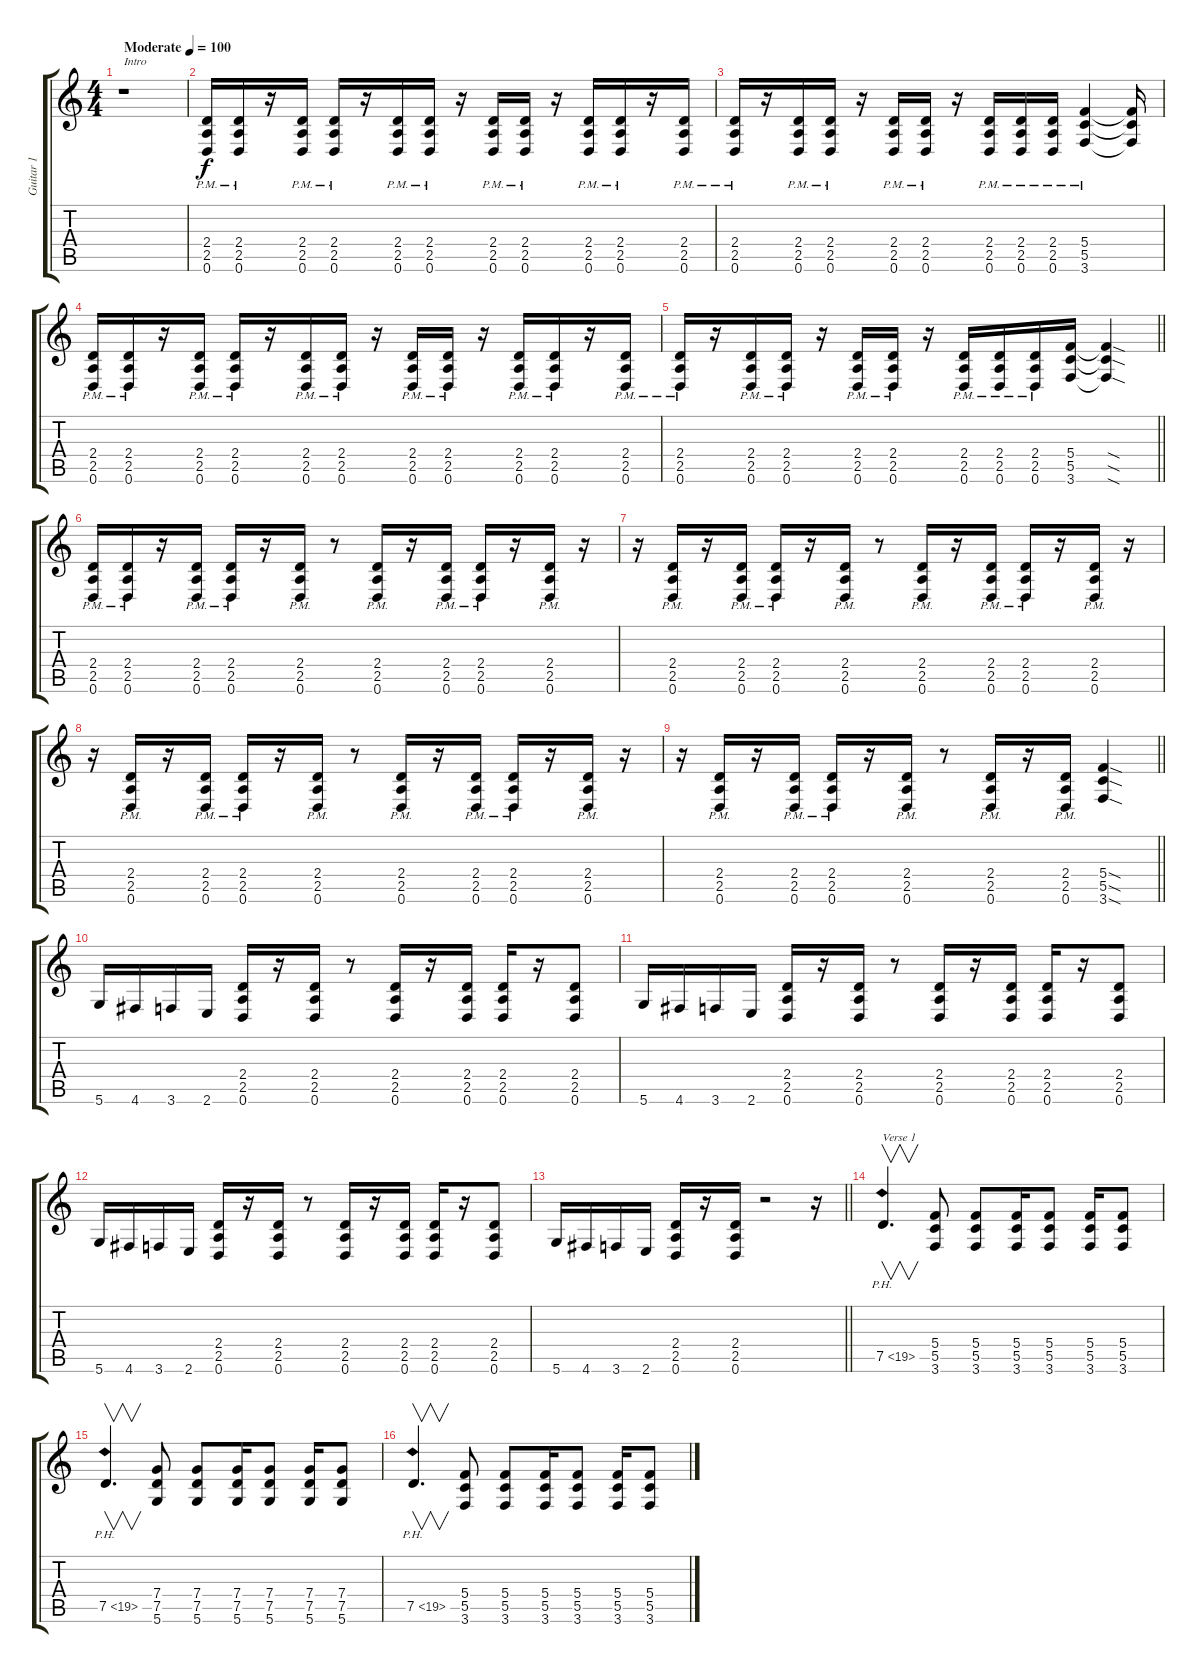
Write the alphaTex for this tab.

\track ("Guitar 1" "Guitar 1") {instrument distortionguitar}
\staff {score tabs}
\tuning (D4 A3 F3 C3 G2 D2) {hide}
\ts (4 4)
\tempo (100 "Moderate")
\clef g2
\ks c
r.1{txt "Intro" dy f instrument distortionguitar} |
(2.4{pm} 2.5{pm} 0.6{pm}).16 (2.4{pm} 2.5{pm} 0.6{pm}).16 r.16 (2.4{pm} 2.5{pm} 0.6{pm}).16 (2.4{pm} 2.5{pm} 0.6{pm}).16 r.16 (2.4{pm} 2.5{pm} 0.6{pm}).16 (2.4{pm} 2.5{pm} 0.6{pm}).16 r.16 (2.4{pm} 2.5{pm} 0.6{pm}).16 (2.4{pm} 2.5{pm} 0.6{pm}).16 r.16 (2.4{pm} 2.5{pm} 0.6{pm}).16 (2.4{pm} 2.5{pm} 0.6{pm}).16 r.16 (2.4{pm} 2.5{pm} 0.6{pm}).16 |
(2.4{pm} 2.5{pm} 0.6{pm}).16 r.16 (2.4{pm} 2.5{pm} 0.6{pm}).16 (2.4{pm} 2.5{pm} 0.6{pm}).16 r.16 (2.4{pm} 2.5{pm} 0.6{pm}).16 (2.4{pm} 2.5{pm} 0.6{pm}).16 r.16 (2.4{pm} 2.5{pm} 0.6{pm}).16 (2.4{pm} 2.5{pm} 0.6{pm}).16 (2.4{pm} 2.5{pm} 0.6{pm}).16 (5.4{pm} 5.5{pm} 3.6{pm}).4 (5.4{t} 5.5{t} 3.6{t}).16 |
(2.4{pm} 2.5{pm} 0.6{pm}).16 (2.4{pm} 2.5{pm} 0.6{pm}).16 r.16 (2.4{pm} 2.5{pm} 0.6{pm}).16 (2.4{pm} 2.5{pm} 0.6{pm}).16 r.16 (2.4{pm} 2.5{pm} 0.6{pm}).16 (2.4{pm} 2.5{pm} 0.6{pm}).16 r.16 (2.4{pm} 2.5{pm} 0.6{pm}).16 (2.4{pm} 2.5{pm} 0.6{pm}).16 r.16 (2.4{pm} 2.5{pm} 0.6{pm}).16 (2.4{pm} 2.5{pm} 0.6{pm}).16 r.16 (2.4{pm} 2.5{pm} 0.6{pm}).16 |
\barLineRight lightlight
(2.4{pm} 2.5{pm} 0.6{pm}).16 r.16 (2.4{pm} 2.5{pm} 0.6{pm}).16 (2.4{pm} 2.5{pm} 0.6{pm}).16 r.16 (2.4{pm} 2.5{pm} 0.6{pm}).16 (2.4{pm} 2.5{pm} 0.6{pm}).16 r.16 (2.4{pm} 2.5{pm} 0.6{pm}).16 (2.4{pm} 2.5{pm} 0.6{pm}).16 (2.4{pm} 2.5{pm} 0.6{pm}).16 (5.4 5.5 3.6).16 (5.4{sod t} 5.5{sod t} 3.6{sod t}).4 |
(2.4{pm} 2.5{pm} 0.6{pm}).16 (2.4{pm} 2.5{pm} 0.6{pm}).16 r.16 (2.4{pm} 2.5{pm} 0.6{pm}).16 (2.4{pm} 2.5{pm} 0.6{pm}).16 r.16 (2.4{pm} 2.5{pm} 0.6{pm}).16 r.8 (2.4{pm} 2.5{pm} 0.6{pm}).16 r.16 (2.4{pm} 2.5{pm} 0.6{pm}).16 (2.4{pm} 2.5{pm} 0.6{pm}).16 r.16 (2.4{pm} 2.5{pm} 0.6{pm}).16 r.16 |
r.16 (2.4{pm} 2.5{pm} 0.6{pm}).16 r.16 (2.4{pm} 2.5{pm} 0.6{pm}).16 (2.4{pm} 2.5{pm} 0.6{pm}).16 r.16 (2.4{pm} 2.5{pm} 0.6{pm}).16 r.8 (2.4{pm} 2.5{pm} 0.6{pm}).16 r.16 (2.4{pm} 2.5{pm} 0.6{pm}).16 (2.4{pm} 2.5{pm} 0.6{pm}).16 r.16 (2.4{pm} 2.5{pm} 0.6{pm}).16 r.16 |
r.16 (2.4{pm} 2.5{pm} 0.6{pm}).16 r.16 (2.4{pm} 2.5{pm} 0.6{pm}).16 (2.4{pm} 2.5{pm} 0.6{pm}).16 r.16 (2.4{pm} 2.5{pm} 0.6{pm}).16 r.8 (2.4{pm} 2.5{pm} 0.6{pm}).16 r.16 (2.4{pm} 2.5{pm} 0.6{pm}).16 (2.4{pm} 2.5{pm} 0.6{pm}).16 r.16 (2.4{pm} 2.5{pm} 0.6{pm}).16 r.16 |
\barLineRight lightlight
r.16 (2.4{pm} 2.5{pm} 0.6{pm}).16 r.16 (2.4{pm} 2.5{pm} 0.6{pm}).16 (2.4{pm} 2.5{pm} 0.6{pm}).16 r.16 (2.4{pm} 2.5{pm} 0.6{pm}).16 r.8 (2.4{pm} 2.5{pm} 0.6{pm}).16 r.16 (2.4{pm} 2.5{pm} 0.6{pm}).16 (5.4{sod} 5.5{sod} 3.6{sod}).4 |
5.6.16 4.6.16 3.6.16 2.6.16 (2.4 2.5 0.6).16 r.16 (2.4 2.5 0.6).16 r.8 (2.4 2.5 0.6).16 r.16 (2.4 2.5 0.6).16 (2.4 2.5 0.6).16 r.16 (2.4 2.5 0.6).8 |
5.6.16 4.6.16 3.6.16 2.6.16 (2.4 2.5 0.6).16 r.16 (2.4 2.5 0.6).16 r.8 (2.4 2.5 0.6).16 r.16 (2.4 2.5 0.6).16 (2.4 2.5 0.6).16 r.16 (2.4 2.5 0.6).8 |
5.6.16 4.6.16 3.6.16 2.6.16 (2.4 2.5 0.6).16 r.16 (2.4 2.5 0.6).16 r.8 (2.4 2.5 0.6).16 r.16 (2.4 2.5 0.6).16 (2.4 2.5 0.6).16 r.16 (2.4 2.5 0.6).8 |
\barLineRight lightlight
5.6.16 4.6.16 3.6.16 2.6.16 (2.4 2.5 0.6).16 r.16 (2.4 2.5 0.6).16 r.2 r.16 |
7.5{ph 12}.4{v d txt "Verse 1"} (5.4 5.5 3.6).8 (5.4 5.5 3.6).8 (5.4 5.5 3.6).16 (5.4 5.5 3.6).8 (5.4 5.5 3.6).16 (5.4 5.5 3.6).8 |
7.5{ph 12}.4{v d} (7.4 7.5 5.6).8 (7.4 7.5 5.6).8 (7.4 7.5 5.6).16 (7.4 7.5 5.6).8 (7.4 7.5 5.6).16 (7.4 7.5 5.6).8 |
7.5{ph 12}.4{v d} (5.4 5.5 3.6).8 (5.4 5.5 3.6).8 (5.4 5.5 3.6).16 (5.4 5.5 3.6).8 (5.4 5.5 3.6).16 (5.4 5.5 3.6).8
